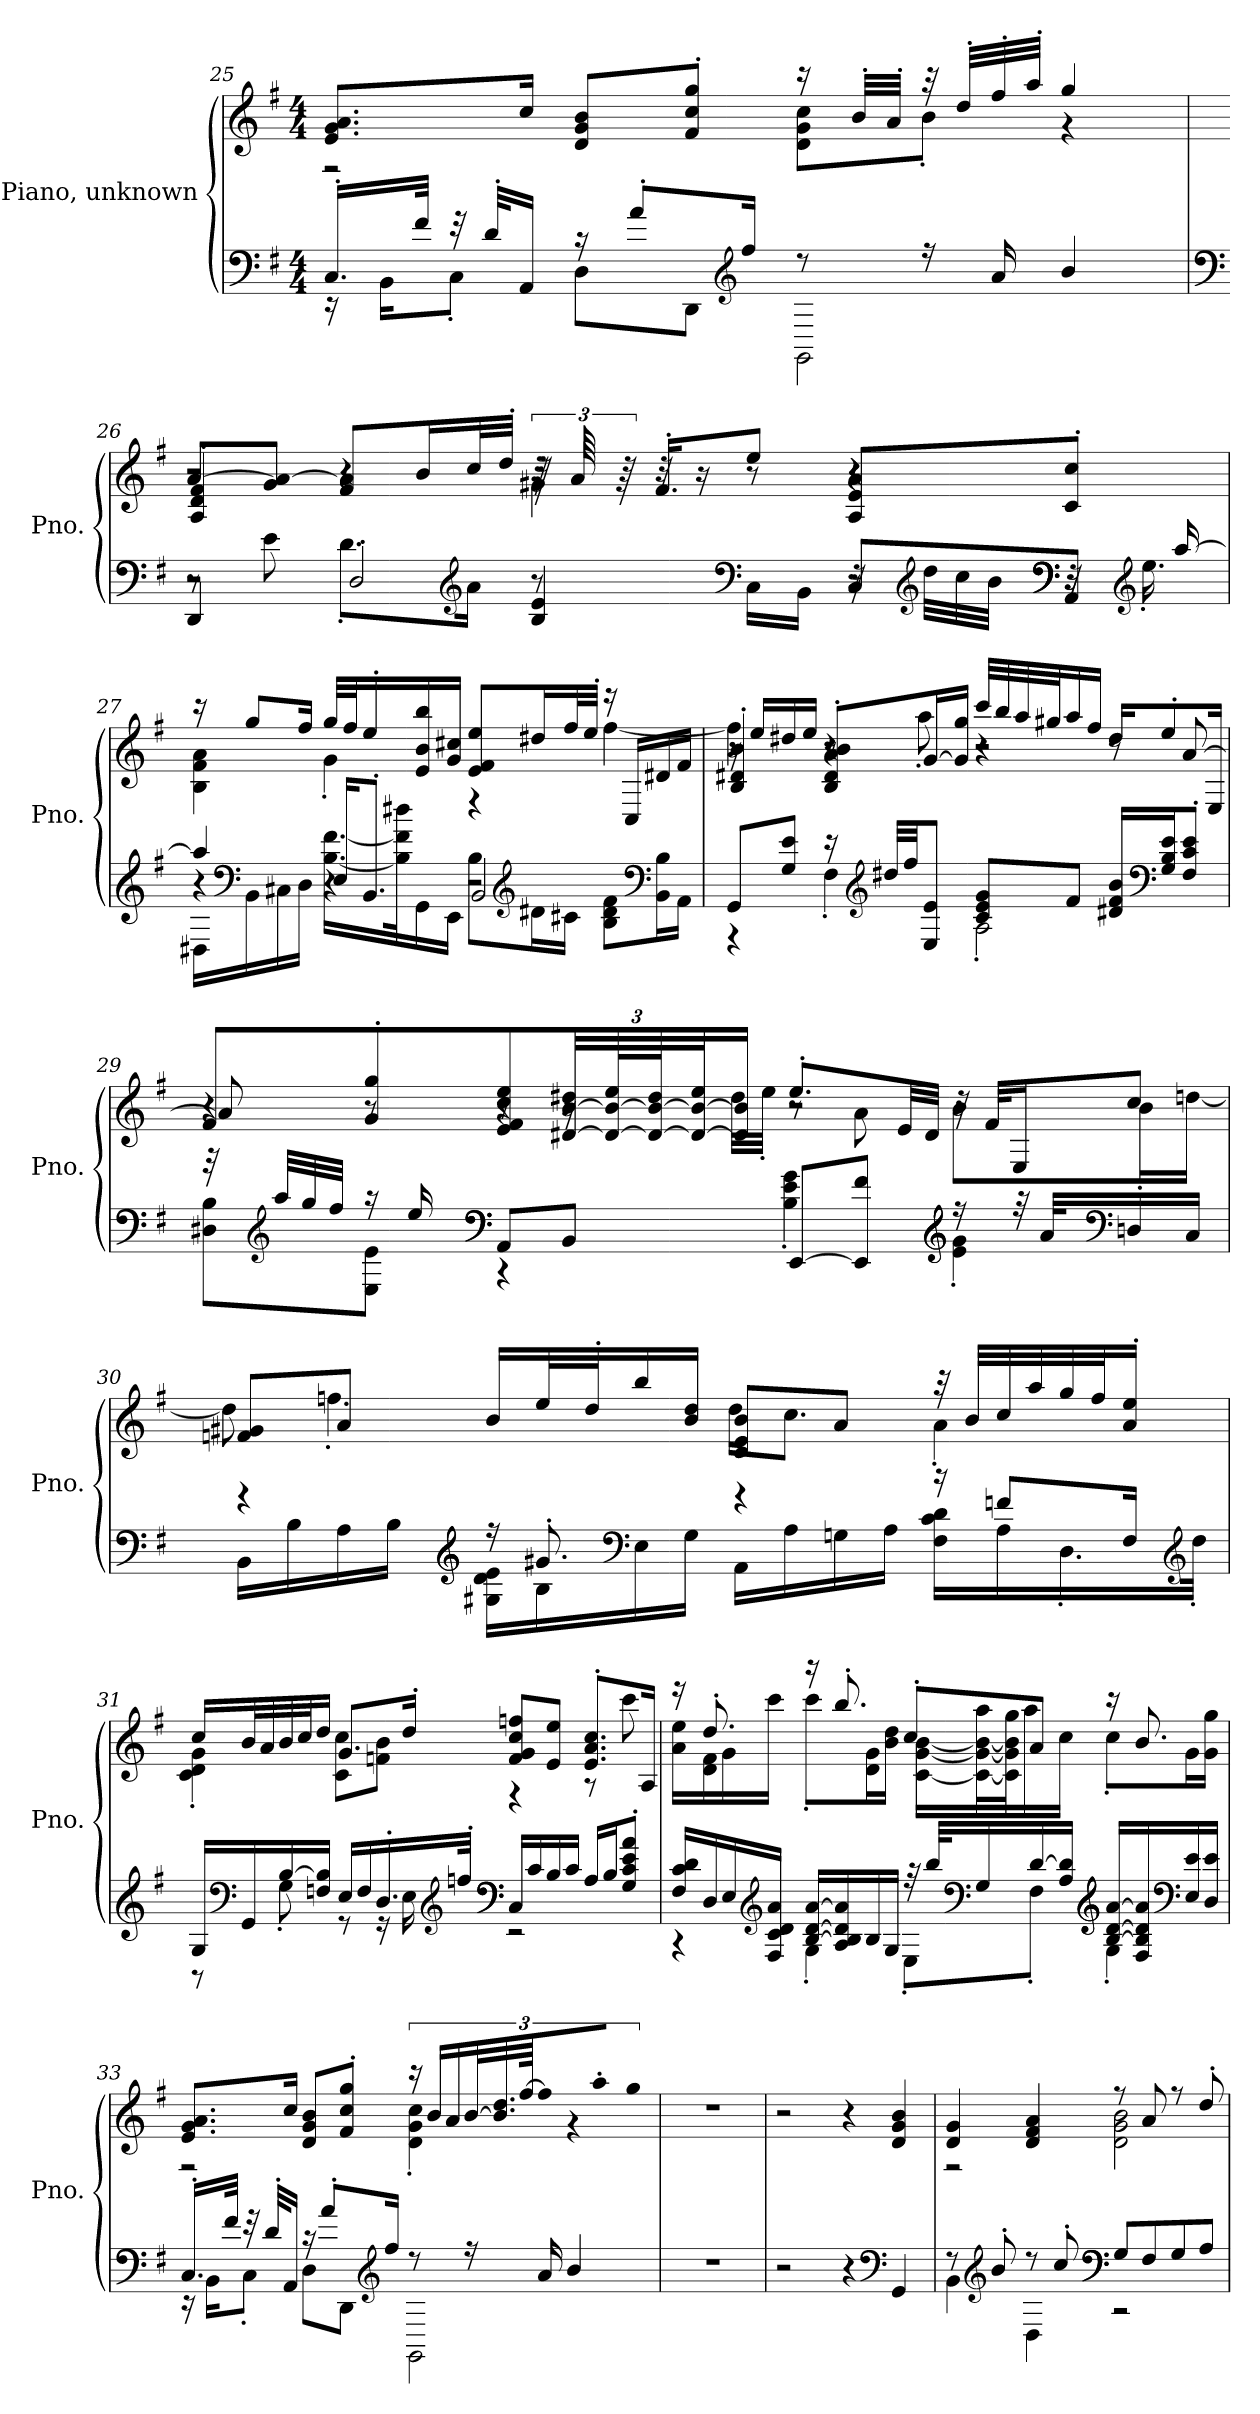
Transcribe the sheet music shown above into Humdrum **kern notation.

**kern	**kern
*part1	*part1
*staff2	*staff1
*I"Piano, unknown	*
*I'Pno.	*
!!LO:LB:g=z
*clefF4	*clefG2
*k[f#]	*k[f#]
*M4/4	*M4/4
=25	=25
*^	*^
16.C'/LL	16r	8.e/ 8.g/ 8.a/L	2r
.	16BB\KL	.	.
32f#/JJk	.	.	.
32r	8C'\J	.	.
32d'/KLL	.	.	.
16AA/JJ	.	16cc/Jk	.
16r	8D\L	8d/ 8g/ 8b/L	.
8a'/L	.	.	.
.	8DD\J	8f#/' 8cc/' 8gg/'J	.
*clefG2	*	*	*
16ff#/Jk	.	.	.
8r	2GG\	16r	8d\ 8g\ 8cc\L
.	.	32b'/LLL	.
.	.	32a'/JJJ	.
16r	.	32r	8b'\J
.	.	32dd'/LLL	.
16a/	.	32ff#'/	.
.	.	32aa'/JJJ	.
4b/	.	4gg/	4r
*v	*v	*	*
*	*v	*v
!!LO:LB:g=z
=26	=26
*clefF4	*
*^	*^
*	*^	*	*^
2r	8r	4DD/	[8a/L	2r	4A/' 4d/' 4f#/'
.	8e\	.	8g/ 8a/_J	.	.
.	8.d'\L	2D'/	8f#/ 8a/]L	.	4r
.	.	.	16b/L	.	.
*clefG2	*	*	*	*	*
.	16a\Jk	.	32cc/L	.	.
.	.	.	32dd'/JJJ	.	.
4B/ 4e/	8r	.	96r	4g#X\	32r
.	.	.	96a/	.	.
.	.	.	96r	.	.
.	.	.	32r	.	16.f#'/KL
.	.	.	16r	.	.
*clefF4	*	*	*	*	*
.	16C\LL	.	8r	.	8ee/J
.	16BB\JJ	.	.	.	.
8r	32r	8C/L	8A/ 8e/ 8a/L	4r	4r
*clefG2	*	*	*	*	*
.	32dd\LLL	.	.	.	.
.	32cc\	.	.	.	.
.	32b\JJJ	.	.	.	.
*clefF4	*	*	*	*	*
16r	32r	8AA/J	8c/' 8cc/'J	.	.
*clefG2	*	*	*	*	*
.	16.ee'\	.	.	.	.
[16aa/	.	.	.	.	.
*	*	*	*	*v	*v
!!LO:LB:g=z
=27	=27	=27	=27	=27
4aa/]	16D#X\LL	4r	16r	4B\ 4f#\ 4a\
*clefF4	*	*	*	*
.	16BB\	.	8gg/L	.
.	16C#X\	.	.	.
.	16D#\JJ	.	16ff#/Jk	.
4r	[16.B\ [16.f#\LL	16E/KL	32gg/LLL	4g'\
.	.	.	32ff#/J	.
.	.	8.BB'/J	16ee'/	.
.	32B\] 32f#\] 32dd#X\K	.	.	.
.	16GG\	.	16e/ 16b/ 16bb/	.
.	16EE\JJ	.	16g/ 16cc#X/JJ	.
2r	8B\L	2BB/	8e/ 8f#/ 8ee/L	4r
*clefG2	*	*	*	*
.	16d#X\L	.	16dd#X/L	.
.	16c#X\JJ	.	32ff#/L	.
.	.	.	32ee'/JJJ	.
.	8B\ 8d#\ 8f#\L	.	16r	[4ff#\
.	.	.	16C/LL	.
*clefF4	*	*	*	*
.	16BB\ 16B\L	.	16d#X/	.
.	16AA\JJ	.	16f#/JJ	.
*	*v	*v	*	*
!!LO:LB:g=z
=28	=28	=28	=28
*	*	*	*^
8GG/L	4r	16r	4ff#\]	4B/' 4d#X/' 4b/'
.	.	16ee/LL	.	.
8G/ 8e/J	.	16dd#X/	.	.
.	.	16ee/JJ	.	.
16r	4F#'\	8B/' 8d#/' 8a/' 8b/'L	8r	4r
*clefG2	*	*	*	*
32dd#X/LLL	.	.	.	.
32ff#/JJ	.	.	.	.
8E/ 8e/J	.	[16g/L	8aa'\	.
.	.	16g/] 16gg/JJ	.	.
8c/ 8e/ 8g/L	2A'\	32ccc/LLL	2r	4r
.	.	32bb/	.	.
.	.	32aa/	.	.
.	.	32gg#X/J	.	.
8f#/J	.	16aa/	.	.
.	.	16ff#/JJ	.	.
16d#X/ 16f#/ 16b/LL	.	16dd#/KL	.	8r
*clefF4	*	*	*	*
16G/ 16B/ 16e/J	.	8ee'/	.	.
8F#/' 8c/' 8e/'J	.	.	.	[8a/
.	.	16E/Jk	.	.
!!LO:LB:g=z	!!	!!
=29	=29	=29	=29	=29
32r	8D#X\ 8B\L	8f#/L	4r	8a/]
*clefG2	*	*	*	*
32aa/LLL	.	.	.	.
32gg/	.	.	.	.
32ff#/JJJ	.	.	.	.
16r	8E\ 8e\J	8g/' 8gg/'	.	8r
16ee/	.	.	.	.
*clefF4	*	*	*	*
8AA/L	4r	8e/ 8f#/ 8cc/ 8ee/	8r	4r
*	*	*Xbrackettup	*	*
8BB/J	.	[48d#X/ [48b/ 48dd#X/LL	16r	.
.	.	96d#/_ 96b/_ 96ee/L	.	.
.	.	96d#/_ 96b/_ 96dd#/J	.	.
.	.	48d#/_ 48b/_ 48ee/J	.	.
.	.	16d#/] 16b/]JJ	32dd#\LLL	.
.	.	.	32ee'\JJJ	.
[8EE/L	4B\' 4e\' 4g\'	8.ee'/L	8r	2r
8EE/] 8f#/J	.	.	8a\	.
.	.	32e/LL	.	.
.	.	32d#/JJJ	.	.
*clefG2	*	*	*	*
16r	4e\' 4g\'	32r	8b\L	.
.	.	32f#/KLL	.	.
32r	.	16E/J	.	.
32a/KLL	.	.	.	.
*clefF4	*	*	*	*
16Dn/	.	8cc/J	16b'\L	.
16C/JJ	.	.	[16ddn\JJ	.
*	*	*	*v	*v
!!LO:PB:g=z
=30	=30	=30	=30
4r	16BB\LL	8fn/ 8g#X/L	8dd\]
.	16B\	.	.
.	16A\	8a/J	4.ffn'\
.	16B\JJ	.	.
*clefG2	*	*	*
16r	16G#X\ 16d\ 16e\LL	16b/LL	.
8.g#X'/	16B\	32ee/L	.
.	.	32dd'/J	.
*clefF4	*	*	*
.	16E\	16bb/	.
.	16G#\JJ	16b/ 16dd/JJ	.
4r	16AA\LL	8c/ 8e/ 8b/L	16dd\KL
.	16A\	.	8.cc\J
.	16Gn\	8a/J	.
.	16A\JJ	.	.
16r	16F#\ 16c\ 16d\LL	32r	4a'\
.	.	32b/LLL	.
8fn/L	16A\	32cc/	.
.	.	32aa/	.
.	16.D'\	32gg/	.
.	.	32ff/J	.
16F#/Jk	.	16a/' 16ee/'JJ	.
*clefG2	*	*	*
.	32dd'\JJk	.	.
!!LO:LB:g=z	!!
=31	=31	=31	=31
16G/LL	8r	16cc/LL	4c\' 4d\' 4g\'
*clefF4	*	*	*
16GG/	.	32b/L	.
.	.	32a/	.
[16B/	8G'\	32b/	.
.	.	32cc/J	.
16Fn/ 16B/]JJ	.	16dd/JJ	.
16E/LL	8r	8.g/L	8c\ 8cc\L
16F/	.	.	.
16.D'/	16r	.	8fn\ 8b\J
.	16E\	16dd'/Jk	.
*clefG2	*	*	*
32ffn'/JJk	.	.	.
*clefF4	*	*	*
16C/LL	2r	8f/ 8g/ 8cc/ 8ffn/L	4r
16c/	.	.	.
16B/	.	8e/ 8ee/J	.
16c/JJ	.	.	.
16A/LL	.	8.e/' 8.a/' 8.cc/'L	8r
16B/J	.	.	.
8G/' 8c/' 8e/' 8a/'J	.	.	8ccc\
.	.	16A/Jk	.
!!LO:LB:g=z	!!
=32	=32	=32	=32
16F#/ 16c/ 16d/LL	4r	16r	16a\ 16ee\LL
16D/	.	8.dd'/	16d\ 16f#\
16E/	.	.	16g\
*clefG2	*	*	*
16F#/ 16c/ 16d/ 16a/JJ	.	.	16ccc\JJ
[16B/ [16d/ [16a/LL	4G'\	16r	8ccc'\L
16A/ 16B/] 16d/] 16a/]	.	8.bb'/	.
16B/	.	.	16d\ 16g\L
16G/JJ	.	.	16b\ 16dd\JJ
32r	8E'\L	8cc'/L	[16c\ [16g\ [16b\LL
32bb/KLL	.	.	.
*clefF4	*	*	*
16G/	.	.	32c\_ 32g\_ 32b\_ 32aa\L
.	.	.	32c\] 32g\] 32b\] 32gg\J
[16d/	8F#'\J	8a/J	16aa\
16A/ 16d/]JJ	.	.	16cc\JJ
*clefG2	*	*	*
[16B/ [16d/ [16a/LL	4G'\	16r	8cc'\L
16F#/ 16B/] 16d/] 16a/]	.	8.b/	.
*clefF4	*	*	*
16E/ 16e/	.	.	16g\L
16D/ 16e/JJ	.	.	16g\ 16gg\JJ
!!LO:LB:g=z	!!
=33	=33	=33	=33
16.C'/LL	16r	8.e/ 8.g/ 8.a/L	2r
.	16BB\KL	.	.
32f#/JJk	.	.	.
32r	8C'\J	.	.
32d'/KLL	.	.	.
16AA/JJ	.	16cc/Jk	.
16r	8D\L	8d/ 8g/ 8b/L	.
8a'/L	.	.	.
.	8DD\J	8f#/' 8cc/' 8gg/'J	.
*clefG2	*	*	*
16ff#/Jk	.	.	.
*	*	*brackettup	*
8r	2GG\	24r	4d\' 4g\' 4cc\'
.	.	24b/LL	.
.	.	24a/	.
*	*	*Xbrackettup	*
16r	.	[48b/L	.
.	.	48.b/] 48.dd/	.
.	.	[96ff#/K	.
16a/	.	32ff#/]	.
.	.	32aa'/JJJ	.
4b/	.	4gg/	4r
*v	*v	*	*
*	*v	*v
=34	=34
1r	1r
=35	=35
2r	2r
4r	4r
*clefF4	*
4GG/	4d/ 4g/ 4b/
=36	=36
*^	*^
8r	4BB\	4d/ 4g/	2r
*clefG2	*	*	*
8b'/	.	.	.
8r	4D\	4d/ 4f#/ 4a/	.
8cc'/	.	.	.
*clefF4	*	*	*
8G/L	2r	8r	2d\ 2g\ 2b\
8F#/	.	8a/	.
8G/	.	8r	.
8A/J	.	8dd'/	.
*v	*v	*	*
*	*v	*v
=	=
*-	*-
